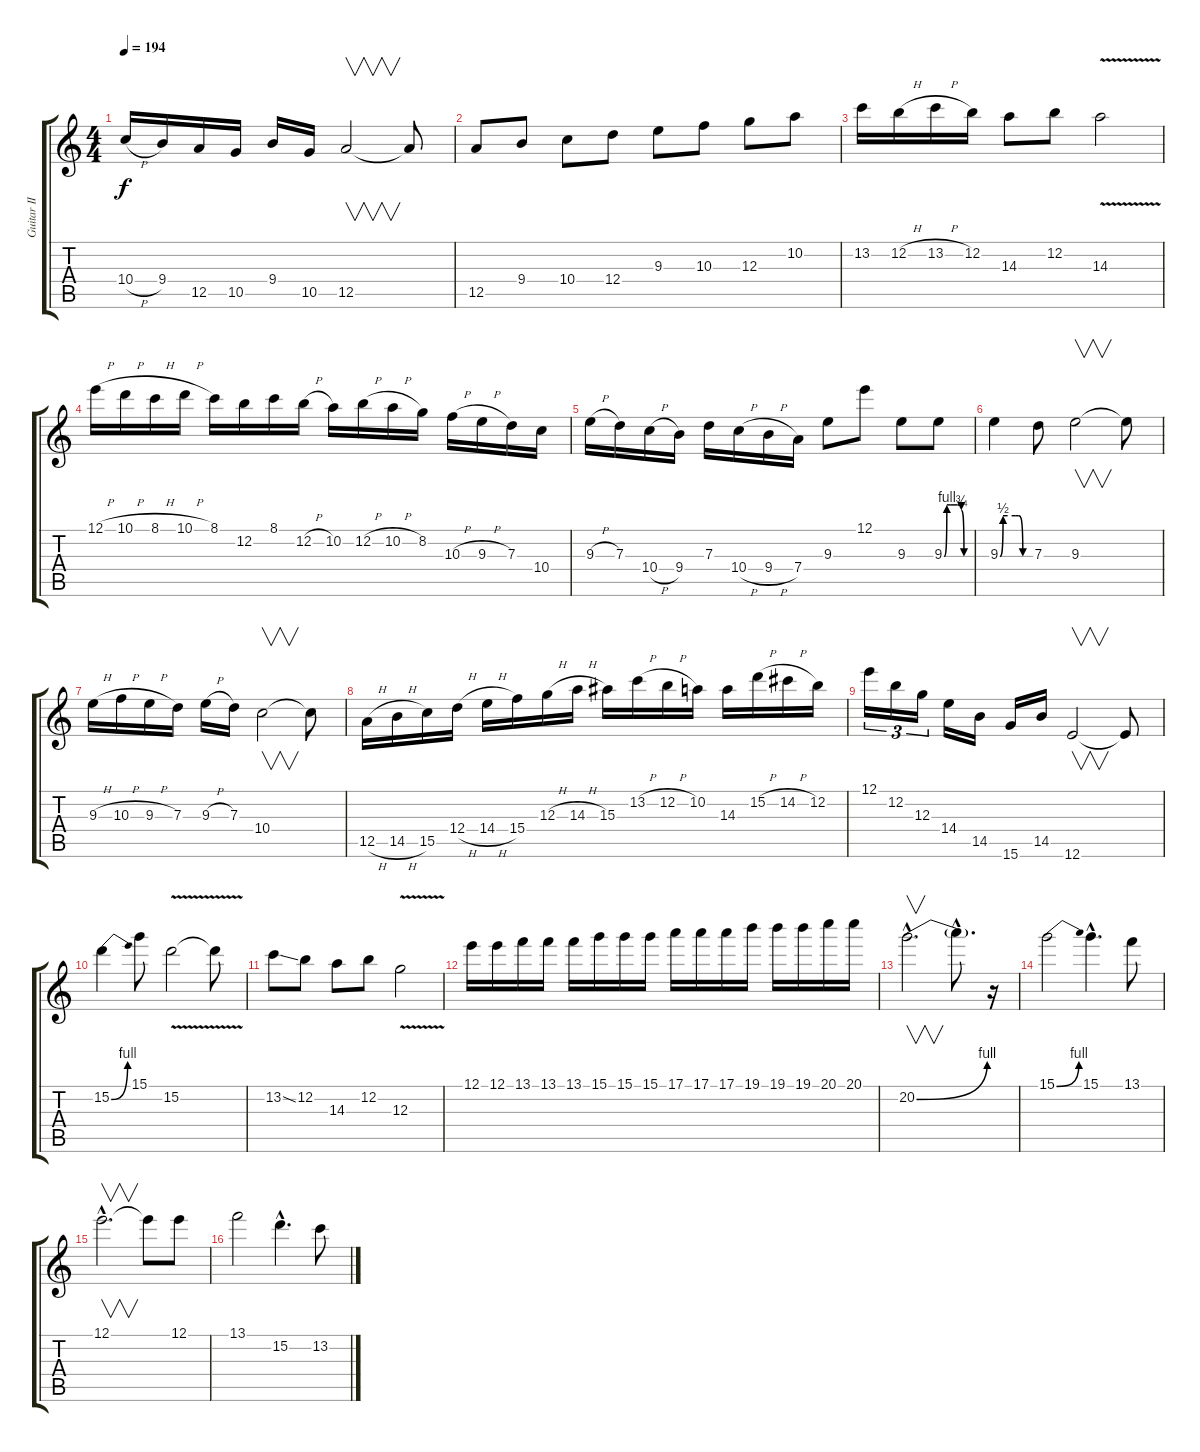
\track ("Guitar II" "Guitar II") {instrument distortionguitar}
\staff {score tabs}
\tuning (E4 B3 G3 D3 A2 E2) {hide}
\ts (4 4)
\tempo 194
\clef g2
\ks c
10.4{h}.16{dy f} 9.4.16 12.5.16 10.5.16 9.4.16 10.5.16 12.5.2{v} 12.5{t}.8 |
12.5.8 9.4.8 10.4.8 12.4.8 9.3.8 10.3.8 12.3.8 10.2.8 |
13.2.16 12.2{h}.16 13.2{h}.16 12.2.16 14.3.8 12.2.8 14.3{v}.2 |
12.1{h}.16 10.1{h}.16 8.1{h}.16 10.1{h}.16 8.1.16 12.2.16 8.1.16 12.2{h}.16 10.2.16 12.2{h}.16 10.2{h}.16 8.2.16 10.3{h}.16 9.3{h}.16 7.3.16 10.4.16 |
9.3{h}.16 7.3.16 10.4{h}.16 9.4.16 7.3.16 10.4{h}.16 9.4{h}.16 7.4.16 9.3.8 12.1.8 9.3.8 9.3{be (custom 0 0 6 4 15 4 30 4 39 3 45 0 60 0)}.8 |
9.3{be (custom 0 0 6 2 15 2 30 2 37 2 45 0 60 0)}.4 7.3.8 9.3.2{v} 9.3{t}.8 |
9.3{h}.16 10.3{h}.16 9.3{h}.16 7.3.16 9.3{h}.16 7.3.16 10.4.2{v} 10.4{t}.8 |
12.5{h}.16 14.5{h}.16 15.5.16 12.4{h}.16 14.4{h}.16 15.4.16 12.3{h}.16 14.3{h}.16 15.3.16 13.2{h}.16 12.2{h}.16 10.2.16 14.3.16 15.2{h}.16 14.2{h}.16 12.2.16 |
12.1.16{tu (3 2)} 12.2.16{tu (3 2)} 12.3.16{tu (3 2)} 14.4.16 14.5.16 15.6.16 14.5.16 12.6.2{v} 12.6{t}.8 |
15.2{be (bend 0 0 60 4)}.4 15.1.8 15.2{v}.2 15.2{t}.8 |
13.2{ss}.8 12.2.8 14.3.8 12.2.8 12.3{v}.2 |
12.1.16 12.1.16 13.1.16 13.1.16 13.1.16 15.1.16 15.1.16 15.1.16 17.1.16 17.1.16 17.1.16 19.1.16 19.1.16 19.1.16 20.1.16 20.1.16 |
20.2{be (bend 0 0 60 4) hac}.2{v d} 20.2{hac t}.8{d} r.16 |
15.1{be (bend 0 0 60 4)}.2 15.1{hac}.4{d} 13.1.8 |
12.1{hac}.2{v d} 12.1{t}.8 12.1.8 |
13.1.2 15.2{hac}.4{d} 13.2.8
